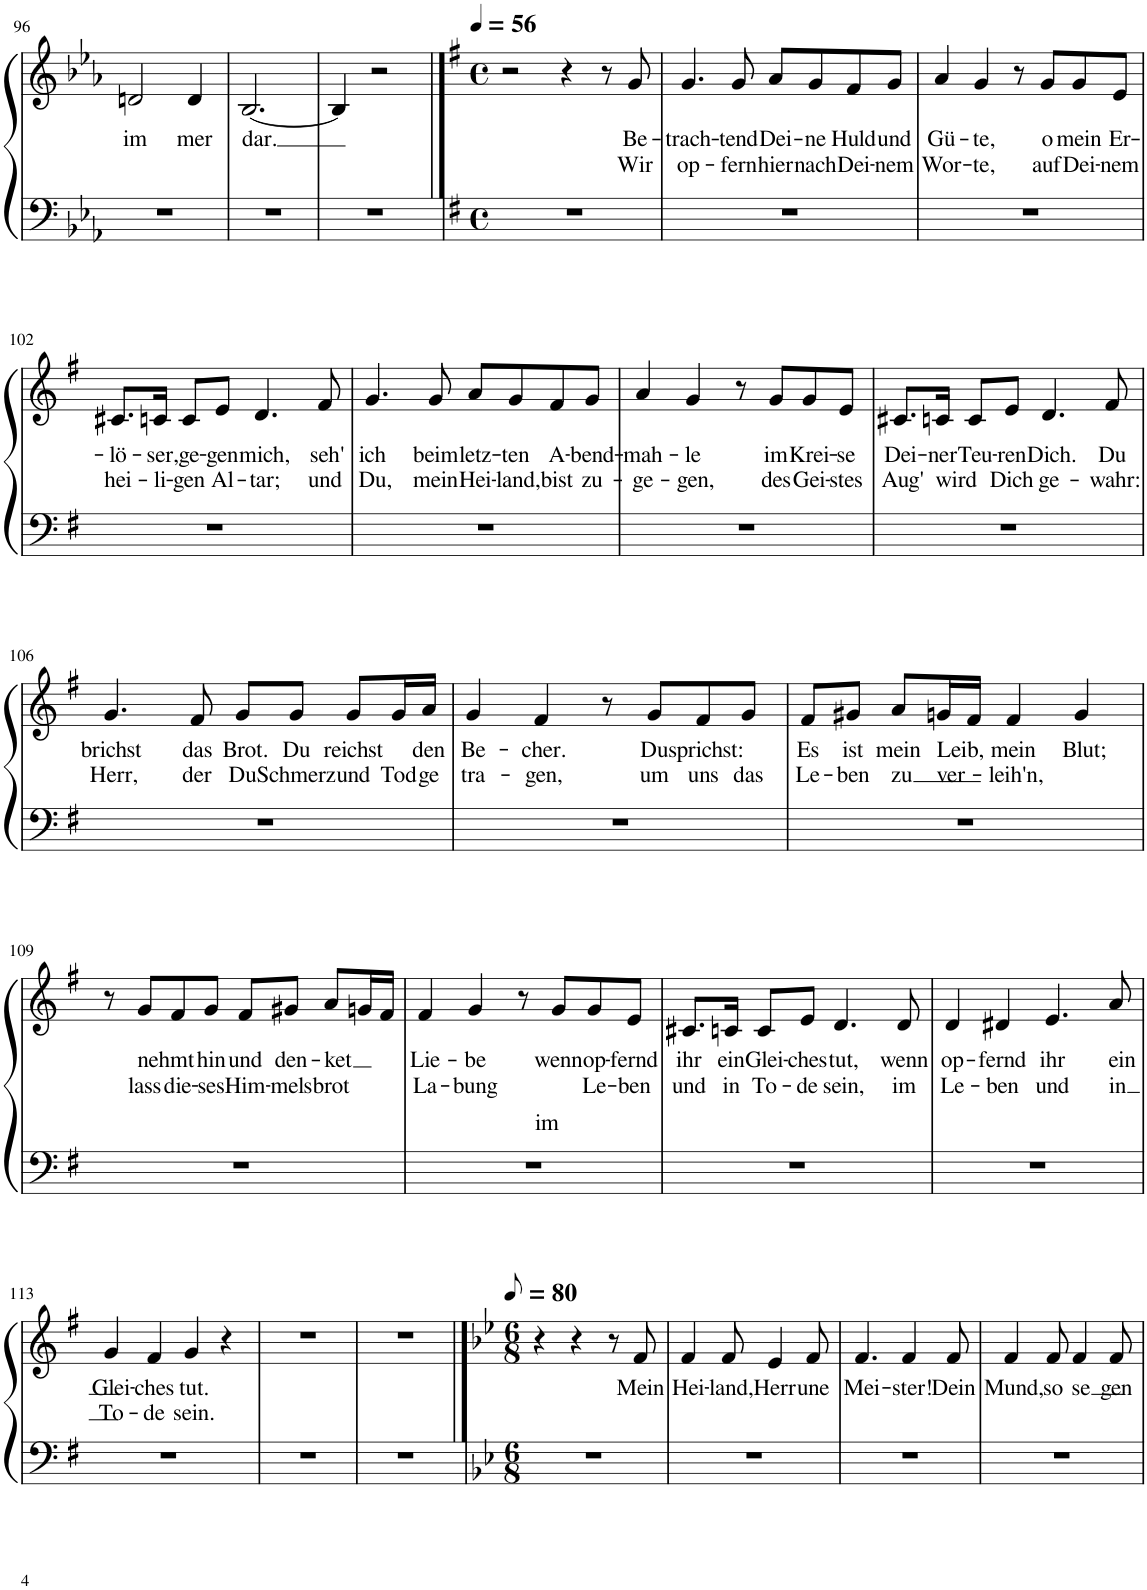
**kern	**kern	**text	**text
*part1	*part1	*part1	*part1
*staff2	*staff1	*staff1	*staff1
*I"Piano	*	*	*
*I'Pno.	*	*	*
!!LO:PB:g=z
*clefF4	*clefG2	*	*
*k[b-e-a-]	*k[b-e-a-]	*	*
*M3/4	*M3/4	*	*
=96	=96	=96	=96
!	!	!LO:LY:b	!
2.r	2dn/	im	.
!	!	!LO:LY:b	!
.	4d/	mer	.
=97	=97	=97	=97
!	!	!LO:LY:b	!
2.r	[2.B-/	dar.	.
=98	=98	=98	=98
2.r	4B-/]	.	.
.	2r	.	.
==99	==99	==99	==99
*k[f#]	*k[f#]	*	*
*M4/4	*M4/4	*	*
*met(c)	*met(c)	*	*
*	*MM56	*	*
1r	2r	.	.
.	4r	.	.
.	8r	.	.
!	!	!LO:LY:b	!LO:LY:b
.	8g/	Be-	Wir
=100	=100	=100	=100
!	!	!LO:LY:b	!LO:LY:b
1r	4.g/	-trach-	op-
!	!	!LO:LY:b	!LO:LY:b
.	8g/	-tend	-fern
!	!	!LO:LY:b	!LO:LY:b
.	8a/L	Dei-	hier
!	!	!LO:LY:b	!LO:LY:b
.	8g/	-ne	nach
!	!	!LO:LY:b	!LO:LY:b
.	8f#/	Huld	Dei-
!	!	!LO:LY:b	!LO:LY:b
.	8g/J	und	-nem
=101	=101	=101	=101
!	!	!LO:LY:b	!LO:LY:b
1r	4a/	Gü-	Wor-
!	!	!LO:LY:b	!LO:LY:b
.	4g/	-te,	-te,
.	8r	.	.
!	!	!LO:LY:b	!LO:LY:b
.	8g/L	o	auf
!	!	!LO:LY:b	!LO:LY:b
.	8g/	mein	Dei-
!	!	!LO:LY:b	!LO:LY:b
.	8e/J	Er-	-nem
!!LO:LB:g=z
=102	=102	=102	=102
!	!	!LO:LY:b	!LO:LY:b
1r	8.c#X/L	-lö-	hei-
!	!	!LO:LY:b	!LO:LY:b
.	16cn/Jk	-ser,	-li-
!	!	!LO:LY:b	!LO:LY:b
.	8c/L	ge-	-gen
!	!	!LO:LY:b	!LO:LY:b
.	8e/J	-gen	Al-
!	!	!LO:LY:b	!LO:LY:b
.	4.d/	mich,	-tar;
!	!	!LO:LY:b	!LO:LY:b
.	8f#/	seh'	und
=103	=103	=103	=103
!	!	!LO:LY:b	!LO:LY:b
1r	4.g/	ich	Du,
!	!	!LO:LY:b	!LO:LY:b
.	8g/	beim	mein
!	!	!LO:LY:b	!LO:LY:b
.	8a/L	letz-	Hei-
!	!	!LO:LY:b	!LO:LY:b
.	8g/	-ten	-land,
!	!	!LO:LY:b	!LO:LY:b
.	8f#/	A-	bist
!	!	!LO:LY:b	!LO:LY:b
.	8g/J	-bend-	zu-
=104	=104	=104	=104
!	!	!LO:LY:b	!LO:LY:b
1r	4a/	-mah-	-ge-
!	!	!LO:LY:b	!LO:LY:b
.	4g/	-le	-gen,
.	8r	.	.
!	!	!LO:LY:b	!LO:LY:b
.	8g/L	im	des
!	!	!LO:LY:b	!LO:LY:b
.	8g/	Krei-	Gei-
!	!	!LO:LY:b	!LO:LY:b
.	8e/J	-se	-stes
=105	=105	=105	=105
!	!	!LO:LY:b	!LO:LY:b
1r	8.c#X/L	Dei-	Aug'
!	!	!LO:LY:b	!LO:LY:b
.	16cn/Jk	-ner	wird
!	!	!LO:LY:b	!
.	8c/L	Teu-	.
!	!	!LO:LY:b	!LO:LY:b
.	8e/J	-ren	Dich
!	!	!LO:LY:b	!LO:LY:b
.	4.d/	Dich.	ge-
!	!	!LO:LY:b	!LO:LY:b
.	8f#/	Du	-wahr:
!!LO:LB:g=z
=106	=106	=106	=106
!	!	!LO:LY:b	!LO:LY:b
1r	4.g/	brichst	Herr,
!	!	!LO:LY:b	!LO:LY:b
.	8f#/	das	der
!	!	!LO:LY:b	!LO:LY:b
.	8g/L	Brot.	Du
!	!	!LO:LY:b	!LO:LY:b
.	8g/J	Du	Schmerz
!	!	!LO:LY:b	!LO:LY:b
.	8g/L	reichst	und
!	!	!	!LO:LY:b
.	16g/L	.	Tod
!	!	!LO:LY:b	!LO:LY:b
.	16a/JJ	den	ge
=107	=107	=107	=107
!	!	!LO:LY:b	!LO:LY:b
1r	4g/	Be-	tra-
!	!	!LO:LY:b	!LO:LY:b
.	4f#/	-cher.	-gen,
.	8r	.	.
!	!	!LO:LY:b	!LO:LY:b
.	8g/L	Du	um
!	!	!LO:LY:b	!LO:LY:b
.	8f#/	sprichst:	uns
!	!	!	!LO:LY:b
.	8g/J	.	das
=108	=108	=108	=108
!	!	!LO:LY:b	!LO:LY:b
1r	8f#/L	Es	Le-
!	!	!LO:LY:b	!LO:LY:b
.	8g#X/J	ist	-ben
!	!	!LO:LY:b	!LO:LY:b
.	8a/L	mein	zu
!	!	!LO:LY:b	!LO:LY:b
.	16gn/L	Leib,	ver-
.	16f#/JJ	.	.
!	!	!LO:LY:b	!LO:LY:b
.	4f#/	mein	-leih'n,
!	!	!LO:LY:b	!
.	4g/	Blut;	.
!!LO:LB:g=z
=109	=109	=109	=109
1r	8r	.	.
!	!	!LO:LY:b	!LO:LY:b
.	8g/L	nehmt	lass
!	!	!	!LO:LY:b
.	8f#/	.	die-
!	!	!LO:LY:b	!LO:LY:b
.	8g/J	hin	-ses
!	!	!LO:LY:b	!LO:LY:b
.	8f#/L	und	Him-
!	!	!LO:LY:b	!LO:LY:b
.	8g#X/J	den-	-mels
!	!	!LO:LY:b	!LO:LY:b
.	8a/L	-ket	brot
.	16gn/L	.	.
.	16f#/JJ	.	.
=110	=110	=110	=110
!	!	!LO:LY:b	!LO:LY:b
1r	4f#/	Lie-	La-
!	!	!LO:LY:b	!LO:LY:b
.	4g/	-be	-bung
.	8r	.	.
!	!	!LO:LY:b	!LO:LY:b
.	8g/L	wenn	im
!	!	!LO:LY:b	!LO:LY:b
.	8g/	op-	Le-
!	!	!LO:LY:b	!LO:LY:b
.	8e/J	-fernd	-ben
=111	=111	=111	=111
!	!	!LO:LY:b	!LO:LY:b
1r	8.c#X/L	ihr	und
!	!	!LO:LY:b	!LO:LY:b
.	16cn/Jk	ein	in
!	!	!LO:LY:b	!LO:LY:b
.	8c/L	Glei-	To-
!	!	!LO:LY:b	!LO:LY:b
.	8e/J	-ches	-de
!	!	!LO:LY:b	!LO:LY:b
.	4.d/	tut,	sein,
!	!	!LO:LY:b	!LO:LY:b
.	8d/	wenn	im
=112	=112	=112	=112
!	!	!LO:LY:b	!LO:LY:b
1r	4d/	op-	Le-
!	!	!LO:LY:b	!LO:LY:b
.	4d#X/	-fernd	-ben
!	!	!LO:LY:b	!LO:LY:b
.	4.e/	ihr	und
!	!	!LO:LY:b	!LO:LY:b
.	8a/	ein	in
!!LO:LB:g=z
=113	=113	=113	=113
!	!	!LO:LY:b	!LO:LY:b
1r	4g/	Glei-	To-
!	!	!LO:LY:b	!LO:LY:b
.	4f#/	-ches	-de
!	!	!LO:LY:b	!LO:LY:b
.	4g/	tut.	sein.
.	4r	.	.
=114	=114	=114	=114
1r	1r	.	.
=115	=115	=115	=115
1r	1r	.	.
==116	==116	==116	==116
*k[b-e-]	*k[b-e-]	*	*
*M6/8	*M6/8	*	*
*	*MM40	*	*
2.r	4r	.	.
.	4r	.	.
.	8r	.	.
!	!	!LO:LY:b	!
.	8f/	Mein	.
=117	=117	=117	=117
!	!	!LO:LY:b	!
2.r	4f/	Hei-	.
!	!	!LO:LY:b	!
.	8f/	-land,	.
!	!	!LO:LY:b	!
.	4e-/	Herr	.
!	!	!LO:LY:b	!
.	8f/	une	.
=118	=118	=118	=118
!	!	!LO:LY:b	!
2.r	4.f/	Mei-	.
!	!	!LO:LY:b	!
.	4f/	-ster!	.
!	!	!LO:LY:b	!
.	8f/	Dein	.
=119	=119	=119	=119
!	!	!LO:LY:b	!
2.r	4f/	Mund,	.
!	!	!LO:LY:b	!
.	8f/	so	.
!	!	!LO:LY:b	!
.	4f/	-se	.
!	!	!LO:LY:b	!
.	8f/	gen	.
=	=	=	=
*-	*-	*-	*-
